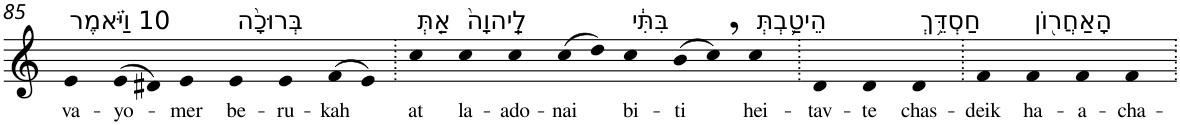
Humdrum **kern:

**kern	**text
*part1	*part1
*staff1	*staff1
*I"Piano	*
*I'Pno	*
!!LO:PB:g=z
*clefG2	*
*k[]	*
=85	=85
!LO:TX:a:t=10 וַיֹּ֗אמֶר	!
!	!LO:LY:b
4e	va-
!	!LO:LY:b
(>8e	-yo-
8d#X)	.
!	!LO:LY:b
4e	-mer
!LO:TX:a:t=בְּרוּכָ֨ה	!
!	!LO:LY:b
4e	be-
!	!LO:LY:b
4e	-ru-
!	!LO:LY:b
(>8f	-kah
8e)	.
=86.	=86.
!LO:TX:a:t=אַ֤תְּ	!
!	!LO:LY:b
4cc	at
!LO:TX:a:t=לַֽיהוָה֙	!
!	!LO:LY:b
4cc	la-
!	!LO:LY:b
4cc	-ado-
!	!LO:LY:b
(>8cc	-nai
8dd)	.
!LO:TX:a:t=בִּתִּ֔י	!
!	!LO:LY:b
4cc	bi-
!	!LO:LY:b
(>8b	-ti
8cc,)	.
!LO:TX:a:t=הֵיטַ֛בְתְּ	!
!	!LO:LY:b
4cc	hei-
=87.	=87.
!	!LO:LY:b
4d	-tav-
!	!LO:LY:b
4d	-te
!LO:TX:a:t=חַסְדֵּ֥ךְ	!
!	!LO:LY:b
4d	chas-
=88.	=88.
!	!LO:LY:b
4f	-deik
!LO:TX:a:t=הָאַחֲר֖וֹן	!
!	!LO:LY:b
4f	ha-
!	!LO:LY:b
4f	-a-
!	!LO:LY:b
4f	-cha-
=.	=.
*-	*-
